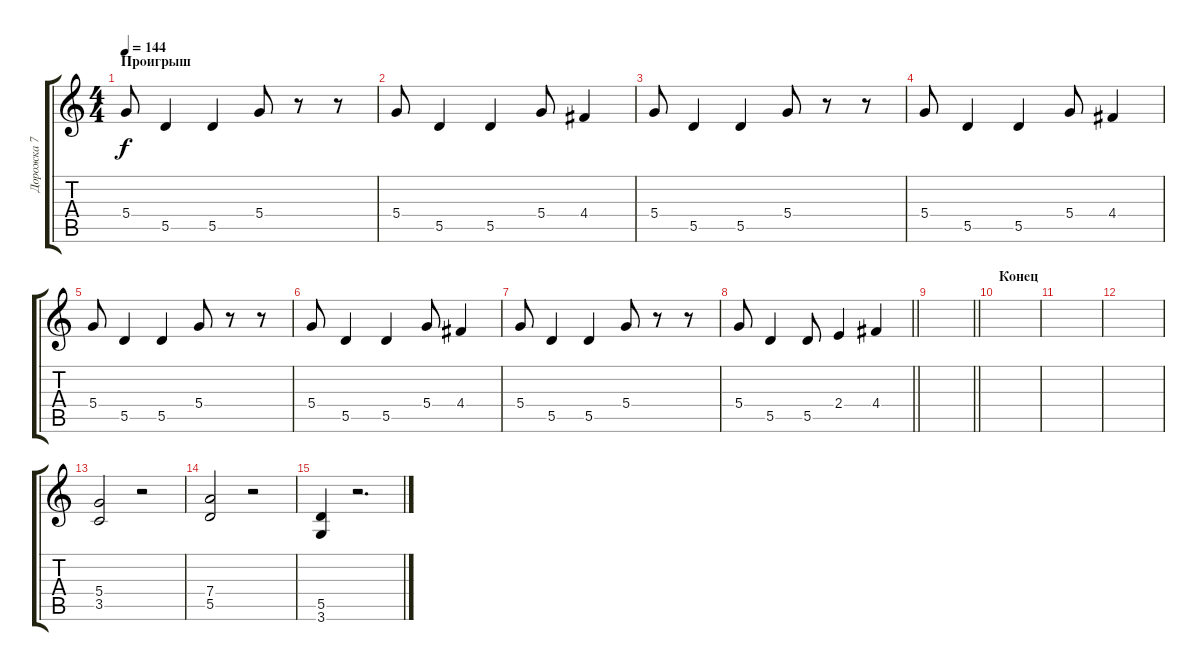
\track ("Дорожка 7" "Дорожка 7") {instrument distortionguitar}
\staff {score tabs}
\tuning (E4 B3 G3 D3 A2 E2) {hide}
\ts (4 4)
\section ("" "Проигрыш")
\tempo 144
\clef g2
\ks c
5.4.8{dy f} 5.5.4 5.5.4 5.4.8 r.8 r.8 |
5.4.8 5.5.4 5.5.4 5.4.8 4.4.4 |
5.4.8 5.5.4 5.5.4 5.4.8 r.8 r.8 |
5.4.8 5.5.4 5.5.4 5.4.8 4.4.4 |
5.4.8 5.5.4 5.5.4 5.4.8 r.8 r.8 |
5.4.8 5.5.4 5.5.4 5.4.8 4.4.4 |
5.4.8 5.5.4 5.5.4 5.4.8 r.8 r.8 |
\barLineRight lightlight
5.4.8 5.5.4 5.5.8 2.4.4 4.4.4 |
\section ("" "")
\barLineRight lightlight
|
\section ("" "Конец")
|
|
|
(5.4 3.5).2 r.2 |
(7.4 5.5).2 r.2 |
(5.5 3.6).4 r.2{d}
